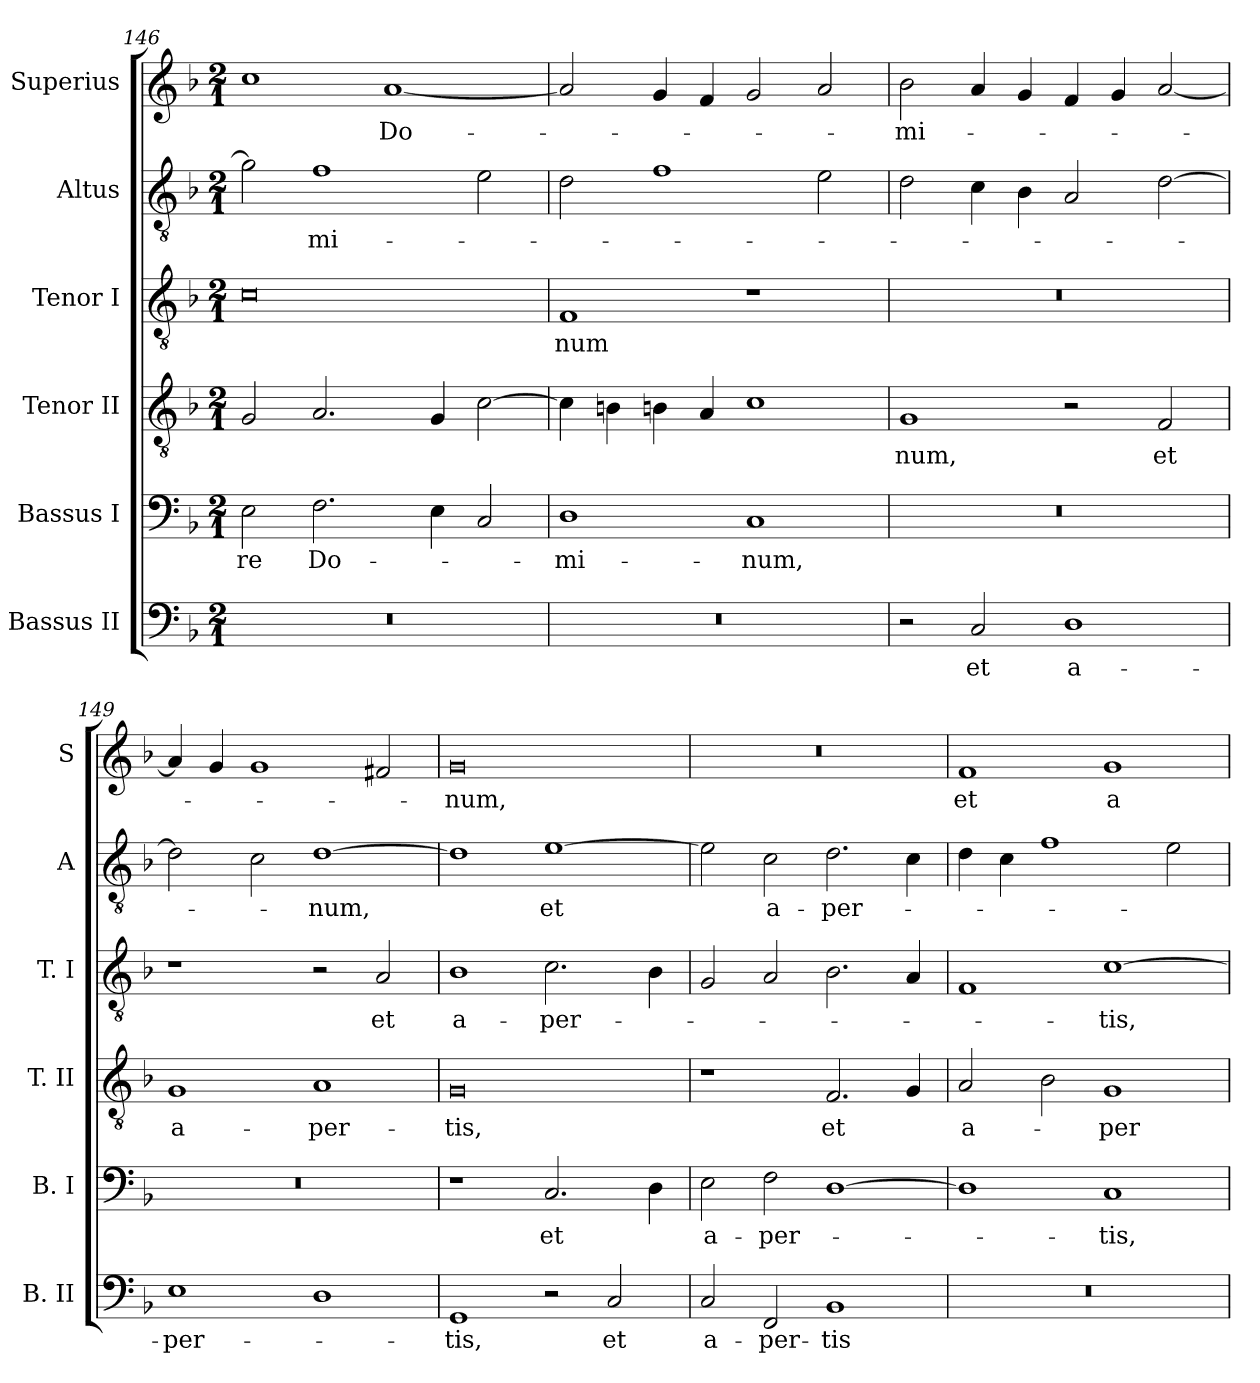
**kern	**text	**kern	**text	**kern	**text	**kern	**text	**kern	**text	**kern	**text
*part6	*part6	*part5	*part5	*part4	*part4	*part3	*part3	*part2	*part2	*part1	*part1
*staff6	*staff6	*staff5	*staff5	*staff4	*staff4	*staff3	*staff3	*staff2	*staff2	*staff1	*staff1
*I"Bassus II	*	*I"Bassus I	*	*I"Tenor II	*	*I"Tenor I	*	*I"Altus	*	*I"Superius	*
*I'B. II	*	*I'B. I	*	*I'T. II	*	*I'T. I	*	*I'A	*	*I'S	*
*clefF4	*	*clefF4	*	*clefGv2	*	*clefGv2	*	*clefGv2	*	*clefG2	*
*k[b-]	*	*k[b-]	*	*k[b-]	*	*k[b-]	*	*k[b-]	*	*k[b-]	*
*F:	*	*F:	*	*F:	*	*F:	*	*F:	*	*F:	*
*M2/1	*	*M2/1	*	*M2/1	*	*M2/1	*	*M2/1	*	*M2/1	*
=146	=146	=146	=146	=146	=146	=146	=146	=146	=146	=146	=146
0r	.	2E	-re	2G	.	0c	.	2g]	.	1cc	.
.	.	2.F	Do-	2.A	.	.	.	1f	-mi-	.	.
.	.	.	.	.	.	.	.	.	.	[1a	Do-
.	.	4E	.	4G	.	.	.	.	.	.	.
.	.	2C	.	[2c	.	.	.	2e	.	.	.
=147	=147	=147	=147	=147	=147	=147	=147	=147	=147	=147	=147
0r	.	1D	-mi-	4c]	.	1F	-num	2d	.	2a]	.
.	.	.	.	4Bn	.	.	.	.	.	.	.
.	.	.	.	4Bn	.	.	.	1f	.	4g	.
.	.	.	.	4A	.	.	.	.	.	4f	.
.	.	1C	-num,	1c	.	1r	.	.	.	2g	.
.	.	.	.	.	.	.	.	2e	.	2a	.
=148	=148	=148	=148	=148	=148	=148	=148	=148	=148	=148	=148
2r	.	0r	.	1G	-num,	0r	.	2d	.	2b-	-mi-
2C	et	.	.	.	.	.	.	4c	.	4a	.
.	.	.	.	.	.	.	.	4B-	.	4g	.
1D	a-	.	.	2r	.	.	.	2A	.	4f	.
.	.	.	.	.	.	.	.	.	.	4g	.
.	.	.	.	2F	et	.	.	[2d	.	[2a	.
=149	=149	=149	=149	=149	=149	=149	=149	=149	=149	=149	=149
1E	-per-	0r	.	1G	a-	1r	.	2d]	.	4a]	.
.	.	.	.	.	.	.	.	.	.	4g	.
.	.	.	.	.	.	.	.	2c	.	1g	.
1D	.	.	.	1A	-per-	2r	.	[1d	-num,	.	.
.	.	.	.	.	.	2A	et	.	.	2f#X	.
=150	=150	=150	=150	=150	=150	=150	=150	=150	=150	=150	=150
1GG	-tis,	1r	.	0G	-tis,	1B-	a-	1d]	.	0g	-num,
2r	.	2.C	et	.	.	2.c	-per-	[1e	et	.	.
2C	et	.	.	.	.	.	.	.	.	.	.
.	.	4D	.	.	.	4B-	.	.	.	.	.
=151	=151	=151	=151	=151	=151	=151	=151	=151	=151	=151	=151
2C	a-	2E	a-	1r	.	2G	.	2e]	.	0r	.
2FF	-per-	2F	-per-	.	.	2A	.	2c	a-	.	.
1BB-	-tis	[1D	.	2.F	et	2.B-	.	2.d	-per-	.	.
.	.	.	.	4G	.	4A	.	4c	.	.	.
=152	=152	=152	=152	=152	=152	=152	=152	=152	=152	=152	=152
0r	.	1D]	.	2A	a-	1F	.	4d	.	1f	et
.	.	.	.	.	.	.	.	4c	.	.	.
.	.	.	.	2B-	.	.	.	1f	.	.	.
.	.	1C	-tis,	1G	-per-	[1c	-tis,	.	.	1g	a-
.	.	.	.	.	.	.	.	2e	.	.	.
=	=	=	=	=	=	=	=	=	=	=	=
*-	*-	*-	*-	*-	*-	*-	*-	*-	*-	*-	*-
